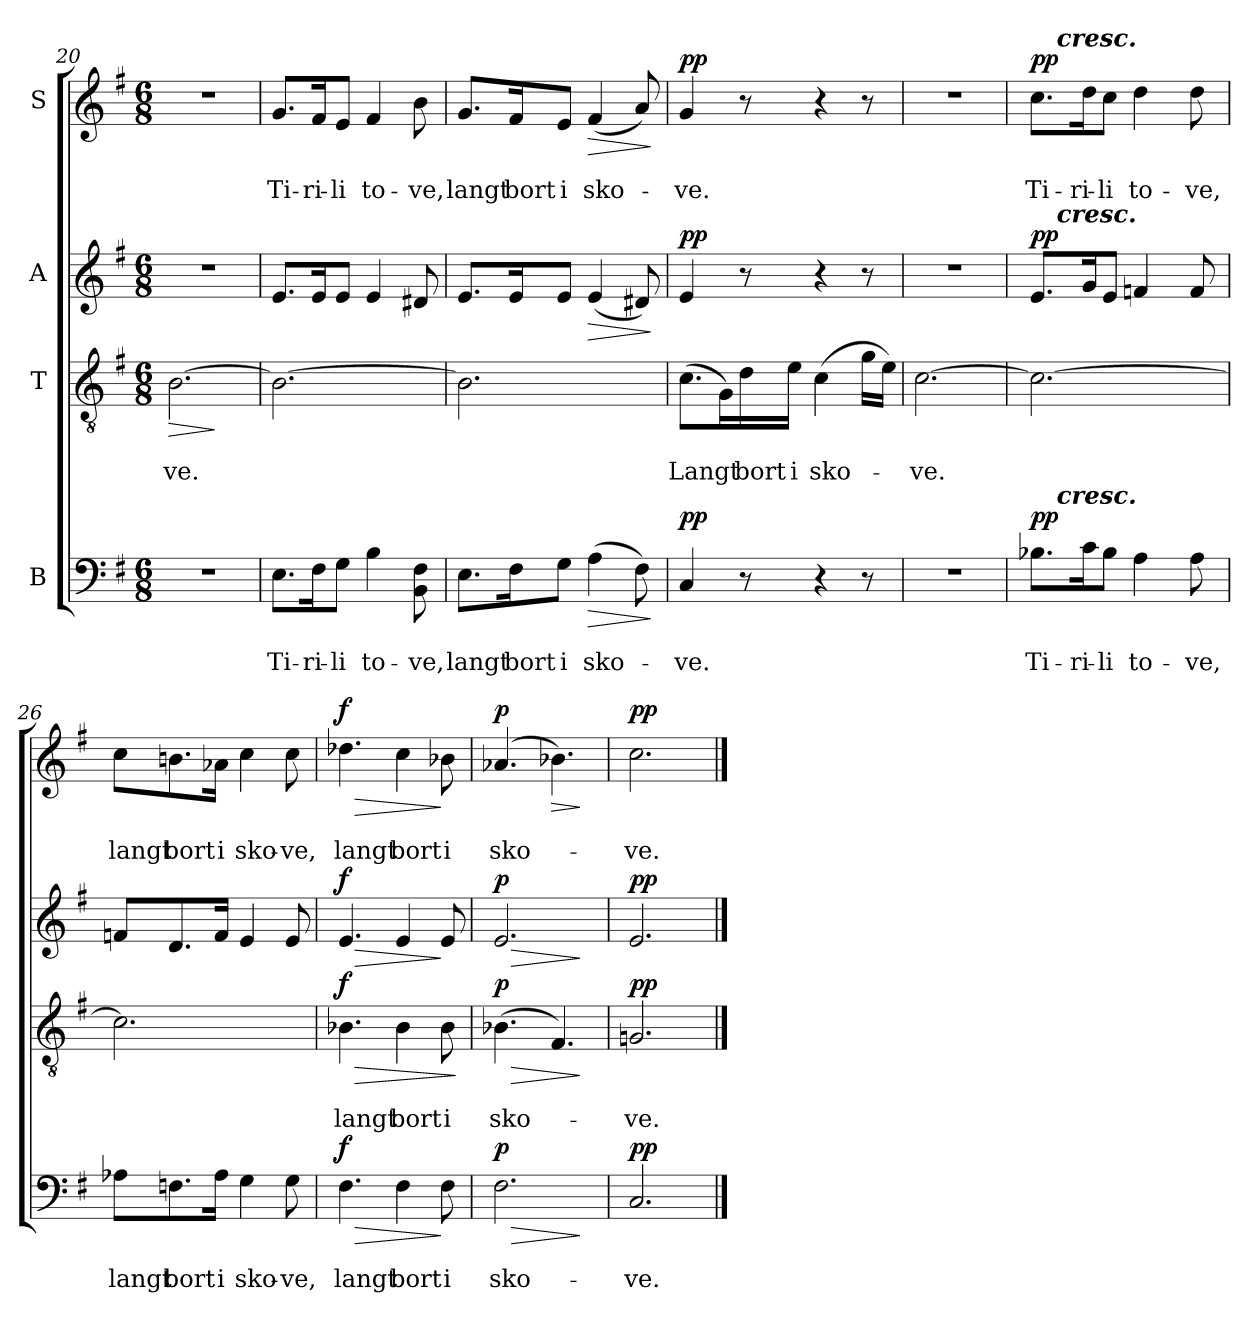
**kern	**text	**text	**dynam	**kern	**text	**text	**dynam	**kern	**dynam	**kern	**text	**text	**dynam
*part4	*part4	*part4	*part4	*part3	*part3	*part3	*part3	*part2	*part2	*part1	*part1	*part1	*part1
*staff4	*staff4	*staff4	*staff4	*staff3	*staff3	*staff3	*staff3	*staff2	*staff2	*staff1	*staff1	*staff1	*staff1
*I"B	*	*	*	*I"T	*	*	*	*I"A	*	*I"S	*	*	*
!!LO:LB:g=z
*clefF4	*	*	*	*clefGv2	*	*	*	*clefG2	*	*clefG2	*	*	*
*k[f#]	*	*	*	*k[f#]	*	*	*	*k[f#]	*	*k[f#]	*	*	*
*G:	*	*	*	*G:	*	*	*	*G:	*	*G:	*	*	*
*M6/8	*	*	*	*M6/8	*	*	*	*M6/8	*	*M6/8	*	*	*
=20	=20	=20	=20	=20	=20	=20	=20	=20	=20	=20	=20	=20	=20
!	!	!	!	!	!	!LO:LY:b	!LO:HP:b	!	!	!	!	!	!
2.r	.	.	.	[2.B\	.	-ve.	>	2.r	.	2.r	.	.	.
.	.	.	.	.	.	.	]	.	.	.	.	.	.
=21	=21	=21	=21	=21	=21	=21	=21	=21	=21	=21	=21	=21	=21
!	!	!LO:LY:b	!	!	!	!	!	!	!	!	!	!LO:LY:b	!
8.E\L	.	Ti-	.	2.B\_	.	.	.	8.e/L	.	8.g/L	.	Ti-	.
!	!	!LO:LY:b	!	!	!	!	!	!	!	!	!	!LO:LY:b	!
16F#\k	.	-ri-	.	.	.	.	.	16e/k	.	16f#/k	.	-ri-	.
!	!	!LO:LY:b	!	!	!	!	!	!	!	!	!	!LO:LY:b	!
8G\J	.	-li	.	.	.	.	.	8e/J	.	8e/J	.	-li	.
!	!	!LO:LY:b	!	!	!	!	!	!	!	!	!	!LO:LY:b	!
4B\	.	to-	.	.	.	.	.	4e/	.	4f#/	.	to-	.
!	!	!LO:LY:b	!	!	!	!	!	!	!	!	!	!LO:LY:b	!
8BB\ 8F#\	.	-ve,	.	.	.	.	.	8d#X/	.	8b\	.	-ve,	.
=22	=22	=22	=22	=22	=22	=22	=22	=22	=22	=22	=22	=22	=22
!	!	!LO:LY:b	!	!	!	!	!	!	!	!	!	!LO:LY:b	!
8.E\L	.	langt	.	2.B\]	.	.	.	8.e/L	.	8.g/L	.	langt	.
!	!	!LO:LY:b	!	!	!	!	!	!	!	!	!	!LO:LY:b	!
16F#\k	.	bort	.	.	.	.	.	16e/k	.	16f#/k	.	bort	.
!	!	!LO:LY:b	!	!	!	!	!	!	!	!	!	!LO:LY:b	!
8G\J	.	i	.	.	.	.	.	8e/J	.	8e/J	.	i	.
!	!	!LO:LY:b	!LO:HP:b	!	!	!	!	!	!LO:HP:b	!	!	!LO:LY:b	!LO:HP:b
(>4A\	.	sko-	>	.	.	.	.	(<4e/	>	(<4f#/	.	sko-	>
8F#\)	.	.	.	.	.	.	.	8d#X/)	.	8a/)	.	.	.
.	.	.	]	.	.	.	.	.	]	.	.	.	]
=23	=23	=23	=23	=23	=23	=23	=23	=23	=23	=23	=23	=23	=23
!	!	!LO:LY:b	!LO:DY:a	!	!	!LO:LY:b	!	!	!LO:DY:a	!	!	!LO:LY:b	!LO:DY:a
4C/	.	-ve.	pp	(>8.c\L	.	Langt	.	4e/	pp	4g/	.	-ve.	pp
.	.	.	.	16G\L)	.	.	.	.	.	.	.	.	.
!	!	!	!	!	!	!LO:LY:b	!	!	!	!	!	!	!
8r	.	.	.	16d\	.	bort	.	8r	.	8r	.	.	.
!	!	!	!	!	!	!LO:LY:b	!	!	!	!	!	!	!
.	.	.	.	16e\JJ	.	i	.	.	.	.	.	.	.
!	!	!	!	!	!	!LO:LY:b	!	!	!	!	!	!	!
4r	.	.	.	(>4c\	.	sko-	.	4r	.	4r	.	.	.
8r	.	.	.	16g\LL	.	.	.	8r	.	8r	.	.	.
.	.	.	.	16e\JJ)	.	.	.	.	.	.	.	.	.
=24	=24	=24	=24	=24	=24	=24	=24	=24	=24	=24	=24	=24	=24
!	!	!	!	!	!	!LO:LY:b	!	!	!	!	!	!	!
2.r	.	.	.	[2.c\	.	-ve.	.	2.r	.	2.r	.	.	.
!!LO:LB:g=z
=25	=25	=25	=25	=25	=25	=25	=25	=25	=25	=25	=25	=25	=25
!	!	!LO:LY:b	!LO:DY:a	!	!	!	!	!	!LO:DY:a	!	!	!LO:LY:b	!LO:DY:a
*^	*	*	*	*	*	*	*	*^	*	*^	*	*	*
8.B-X\L	16.ryy	.	Ti-	pp	2.c\_	.	.	.	8.e/L	16.ryy	pp	8.cc\L	16.ryy	.	Ti-	pp
!	!	!	!	!	!	!	!	!	!	!	!	!	!LO:TX:a:Bi:t=cresc.	!	!	!
!	!	!	!	!	!	!	!	!	!	!LO:TX:a:Bi:t=cresc.	!	!	!	!	!	!
!	!LO:TX:a:Bi:t=cresc.	!	!	!	!	!	!	!	!	!	!	!	!	!	!	!
.	2ryy	.	.	.	.	.	.	.	.	2ryy	.	.	2ryy	.	.	.
!	!	!	!LO:LY:b	!	!	!	!	!	!	!	!	!	!	!	!LO:LY:b	!
16c\k	.	.	-ri-	.	.	.	.	.	16g/k	.	.	16dd\k	.	.	-ri-	.
!	!	!	!LO:LY:b	!	!	!	!	!	!	!	!	!	!	!	!LO:LY:b	!
8B-\J	.	.	-li	.	.	.	.	.	8e/J	.	.	8cc\J	.	.	-li	.
!	!	!	!LO:LY:b	!	!	!	!	!	!	!	!	!	!	!	!LO:LY:b	!
4A\	.	.	to-	.	.	.	.	.	4fn/	.	.	4dd\	.	.	to-	.
.	8ryy	.	.	.	.	.	.	.	.	8ryy	.	.	8ryy	.	.	.
!	!	!	!LO:LY:b	!	!	!	!	!	!	!	!	!	!	!	!LO:LY:b	!
8A\	.	.	-ve,	.	.	.	.	.	8f/	.	.	8dd\	.	.	-ve,	.
.	32ryy	.	.	.	.	.	.	.	.	32ryy	.	.	32ryy	.	.	.
=26	=26	=26	=26	=26	=26	=26	=26	=26	=26	=26	=26	=26	=26	=26	=26	=26
!	!	!	!LO:LY:b	!	!	!	!	!	!	!	!	!	!	!	!LO:LY:b	!
*	*	*	*	*	*	*	*	*	*v	*v	*	*	*	*	*	*
*v	*v	*	*	*	*	*	*	*	*	*	*v	*v	*	*	*
8A-X\L	.	langt	.	2.c\]	.	.	.	8fn/L	.	8cc\L	.	langt	.
!	!	!LO:LY:b	!	!	!	!	!	!	!	!	!	!LO:LY:b	!
8.Fn\	.	bort	.	.	.	.	.	8.d/	.	8.bn\	.	bort	.
!	!	!LO:LY:b	!	!	!	!	!	!	!	!	!	!LO:LY:b	!
16A-\Jk	.	i	.	.	.	.	.	16f/Jk	.	16a-X\Jk	.	i	.
!	!	!LO:LY:b	!	!	!	!	!	!	!	!	!	!LO:LY:b	!
4G\	.	sko-	.	.	.	.	.	4e/	.	4cc\	.	sko-	.
!	!	!LO:LY:b	!	!	!	!	!	!	!	!	!	!LO:LY:b	!
8G\	.	-ve,	.	.	.	.	.	8e/	.	8cc\	.	-ve,	.
=27	=27	=27	=27	=27	=27	=27	=27	=27	=27	=27	=27	=27	=27
!	!	!LO:LY:b	!LO:HP:b	!	!	!LO:LY:b	!LO:HP:b	!	!LO:HP:b	!	!	!LO:LY:b	!LO:HP:b
!	!	!	!LO:DY:n=1:a	!	!	!	!LO:DY:n=1:a	!	!LO:DY:n=1:a	!	!	!	!LO:DY:n=1:a
4.F#i\	.	langt	> f	4.B-X\	.	langt	> f	4.e/	> f	4.dd-X\	.	langt	> f
!	!	!LO:LY:b	!	!	!	!LO:LY:b	!	!	!	!	!	!LO:LY:b	!
4F#\	.	bort	.	4B-\	.	bort	.	4e/	.	4cc\	.	bort	.
!	!	!LO:LY:b	!	!	!	!LO:LY:b	!	!	!	!	!	!LO:LY:b	!
8F#\	.	i	]	8B-\	.	i	.	8e/	]	8b-X\	.	i	]
.	.	.	.	.	.	.	]	.	.	.	.	.	.
=28	=28	=28	=28	=28	=28	=28	=28	=28	=28	=28	=28	=28	=28
!	!	!LO:LY:b	!LO:HP:b	!	!	!LO:LY:b	!LO:HP:b	!	!LO:HP:b	!	!	!LO:LY:b	!
!	!	!	!LO:DY:n=1:a	!	!	!	!LO:DY:n=1:a	!	!LO:DY:n=1:a	!	!	!	!LO:DY:a
2.F#\	.	sko-	> p	(>4.B-X\	.	sko-	> p	2.e/	> p	(>4.a-X/	.	sko-	p
!	!	!	!	!	!	!	!	!	!	!	!	!	!LO:HP:b
.	.	.	.	4.F#/)	.	.	.	.	.	4.b-X\)	.	.	>
.	.	.	]	.	.	.	]	.	]	.	.	.	]
=29	=29	=29	=29	=29	=29	=29	=29	=29	=29	=29	=29	=29	=29
!	!	!LO:LY:b	!LO:DY:a	!	!	!LO:LY:b	!LO:DY:a	!	!LO:DY:a	!	!	!LO:LY:b	!LO:DY:a
2.C/	.	-ve.	pp	2.Gni/	.	-ve.	pp	2.e/	pp	2.cc\	.	-ve.	pp
==	==	==	==	==	==	==	==	==	==	==	==	==	==
*-	*-	*-	*-	*-	*-	*-	*-	*-	*-	*-	*-	*-	*-
